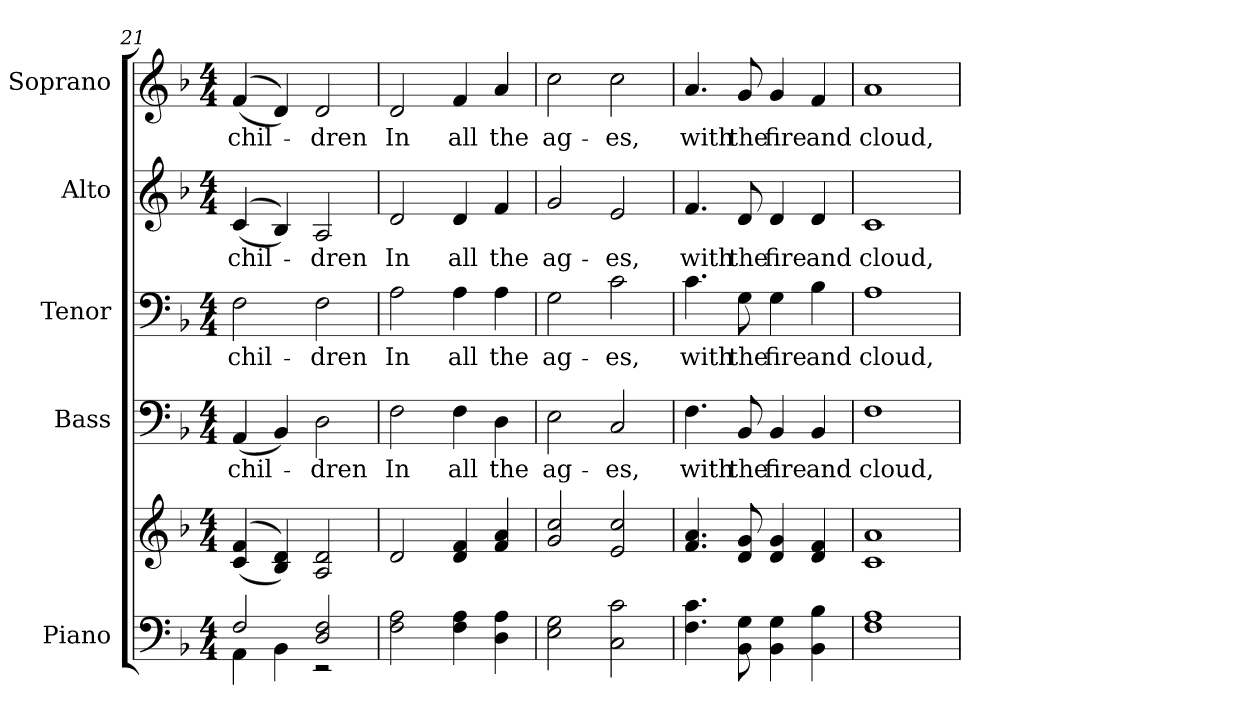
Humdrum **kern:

**kern	**kern	**kern	**text	**kern	**text	**kern	**text	**kern	**text
*part5	*part5	*part4	*part4	*part3	*part3	*part2	*part2	*part1	*part1
*staff6	*staff5	*staff4	*staff4	*staff3	*staff3	*staff2	*staff2	*staff1	*staff1
*I"Piano	*	*I"Bass	*	*I"Tenor	*	*I"Alto	*	*I"Soprano	*
*I'Pno.	*	*I'B.	*	*I'T.	*	*I'A.	*	*I'S.	*
*clefF4	*clefG2	*clefF4	*	*clefF4	*	*clefG2	*	*clefG2	*
*k[b-]	*k[b-]	*k[b-]	*	*k[b-]	*	*k[b-]	*	*k[b-]	*
*F:	*F:	*F:	*	*F:	*	*F:	*	*F:	*
*M4/4	*M4/4	*M4/4	*	*M4/4	*	*M4/4	*	*M4/4	*
=21	=21	=21	=21	=21	=21	=21	=21	=21	=21
*^	*	*	*	*	*	*	*	*	*
!	!	!	!	!LO:LY:b:color=#000000	!	!	!	!	!	!
!	!	!	!	!	!	!LO:LY:b:color=#000000	!	!	!	!
!	!	!	!	!	!	!	!	!LO:LY:b:color=#000000	!	!
!	!	!	!	!	!	!	!	!	!	!LO:LY:b:color=#000000
2Fi/	4AAi\	((4ci/ 4fi	(4AAi/	chil-	2Fi\	chil-	((4ci/	chil-	((4fi/	chil-
.	4BB-i\	4B-i/ 4di))	4BB-i/)	.	.	.	4B-i/))	.	4di/))	.
!	!	!	!	!LO:LY:b:color=#000000	!	!	!	!	!	!
!	!	!	!	!	!	!LO:LY:b:color=#000000	!	!	!	!
!	!	!	!	!	!	!	!	!LO:LY:b:color=#000000	!	!
!	!	!	!	!	!	!	!	!	!	!LO:LY:b:color=#000000
2Di/ 2Fi	2r	2Ai/ 2di	2Di\	-dren	2Fi\	-dren	2Ai/	-dren	2di/	-dren
*v	*v	*	*	*	*	*	*	*	*	*
=22	=22	=22	=22	=22	=22	=22	=22	=22	=22
*^	*	*	*	*	*	*	*	*	*
!	!	!	!	!LO:LY:b:color=#000000	!	!	!	!	!	!
*v	*v	*	*	*	*	*	*	*	*	*
*^	*	*	*	*	*	*	*	*	*
!	!	!	!	!	!	!LO:LY:b:color=#000000	!	!	!	!
*v	*v	*	*	*	*	*	*	*	*	*
*^	*	*	*	*	*	*	*	*	*
!	!	!	!	!	!	!	!	!LO:LY:b:color=#000000	!	!
*v	*v	*	*	*	*	*	*	*	*	*
*^	*	*	*	*	*	*	*	*	*
!	!	!	!	!	!	!	!	!	!	!LO:LY:b:color=#000000
*v	*v	*	*	*	*	*	*	*	*	*
2Fi\ 2Ai	2di/	2Fi\	In	2Ai\	In	2di/	In	2di/	In
!	!	!	!LO:LY:b:color=#000000	!	!	!	!	!	!
!	!	!	!	!	!LO:LY:b:color=#000000	!	!	!	!
!	!	!	!	!	!	!	!LO:LY:b:color=#000000	!	!
!	!	!	!	!	!	!	!	!	!LO:LY:b:color=#000000
4Fi\ 4Ai	4di/ 4fi	4Fi\	all	4Ai\	all	4di/	all	4fi/	all
!	!	!	!LO:LY:b:color=#000000	!	!	!	!	!	!
!	!	!	!	!	!LO:LY:b:color=#000000	!	!	!	!
!	!	!	!	!	!	!	!LO:LY:b:color=#000000	!	!
!	!	!	!	!	!	!	!	!	!LO:LY:b:color=#000000
4Di\ 4Ai	4fi/ 4ai	4Di\	the	4Ai\	the	4fi/	the	4ai/	the
!!LO:PB:g=z
=23	=23	=23	=23	=23	=23	=23	=23	=23	=23
!	!	!	!LO:LY:b:color=#000000	!	!	!	!	!	!
!	!	!	!	!	!LO:LY:b:color=#000000	!	!	!	!
!	!	!	!	!	!	!	!LO:LY:b:color=#000000	!	!
!	!	!	!	!	!	!	!	!	!LO:LY:b:color=#000000
2Ei\ 2Gi	2gi/ 2cci	2Ei\	ag-	2Gi\	ag-	2gi/	ag-	2cci\	ag-
!	!	!	!LO:LY:b:color=#000000	!	!	!	!	!	!
!	!	!	!	!	!LO:LY:b:color=#000000	!	!	!	!
!	!	!	!	!	!	!	!LO:LY:b:color=#000000	!	!
!	!	!	!	!	!	!	!	!	!LO:LY:b:color=#000000
2Ci\ 2ci	2ei/ 2cci	2Ci/	-es,	2ci\	-es,	2ei/	-es,	2cci\	-es,
=24	=24	=24	=24	=24	=24	=24	=24	=24	=24
!	!	!	!LO:LY:b:color=#000000	!	!	!	!	!	!
!	!	!	!	!	!LO:LY:b:color=#000000	!	!	!	!
!	!	!	!	!	!	!	!LO:LY:b:color=#000000	!	!
!	!	!	!	!	!	!	!	!	!LO:LY:b:color=#000000
4.Fi\ 4.ci	4.fi/ 4.ai	4.Fi\	with	4.ci\	with	4.fi/	with	4.ai/	with
!	!	!	!LO:LY:b:color=#000000	!	!	!	!	!	!
!	!	!	!	!	!LO:LY:b:color=#000000	!	!	!	!
!	!	!	!	!	!	!	!LO:LY:b:color=#000000	!	!
!	!	!	!	!	!	!	!	!	!LO:LY:b:color=#000000
8BB-i\ 8Gi	8di/ 8gi	8BB-i/	the	8Gi\	the	8di/	the	8gi/	the
!	!	!	!LO:LY:b:color=#000000	!	!	!	!	!	!
!	!	!	!	!	!LO:LY:b:color=#000000	!	!	!	!
!	!	!	!	!	!	!	!LO:LY:b:color=#000000	!	!
!	!	!	!	!	!	!	!	!	!LO:LY:b:color=#000000
4BB-i\ 4Gi	4di/ 4gi	4BB-i/	fire	4Gi\	fire	4di/	fire	4gi/	fire
!	!	!	!LO:LY:b:color=#000000	!	!	!	!	!	!
!	!	!	!	!	!LO:LY:b:color=#000000	!	!	!	!
!	!	!	!	!	!	!	!LO:LY:b:color=#000000	!	!
!	!	!	!	!	!	!	!	!	!LO:LY:b:color=#000000
4BB-i\ 4B-i	4di/ 4fi	4BB-i/	and	4B-i\	and	4di/	and	4fi/	and
=25	=25	=25	=25	=25	=25	=25	=25	=25	=25
!	!	!	!LO:LY:b:color=#000000	!	!	!	!	!	!
!	!	!	!	!	!LO:LY:b:color=#000000	!	!	!	!
!	!	!	!	!	!	!	!LO:LY:b:color=#000000	!	!
!	!	!	!	!	!	!	!	!	!LO:LY:b:color=#000000
1Fi 1Ai	1ci 1ai	1Fi	cloud,	1Ai	cloud,	1ci	cloud,	1ai	cloud,
=	=	=	=	=	=	=	=	=	=
*-	*-	*-	*-	*-	*-	*-	*-	*-	*-
